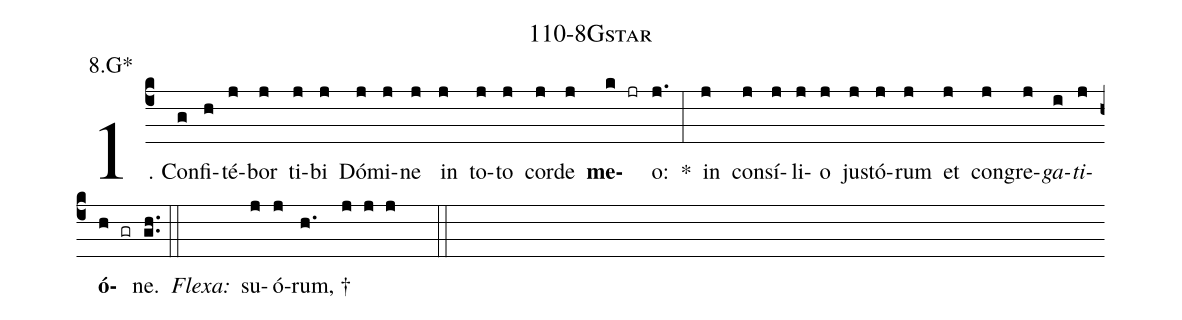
name: 110-8Gstar;
annotation: 8.G*;
%%
(c4)1. Con(g)fi(h)té(j)bor(j) ti(j)bi(j) Dó(j)mi(j)ne(j) in(j) to(j)to(j) cor(j)de(j) <b>me</b>(k jr)o:(j.) *(:) in(j) con(j)sí(j)li(j)o(j) ju(j)stó(j)rum(j) et(j) con(j)gre(j)<i>ga</i>(i)<i>ti</i>(j)<b>ó</b>(h gr)ne.(gh..) (::)
<i>Flexa:</i>(////)  su(j)ó(j)rum, †(h.//// j j j  ::)
